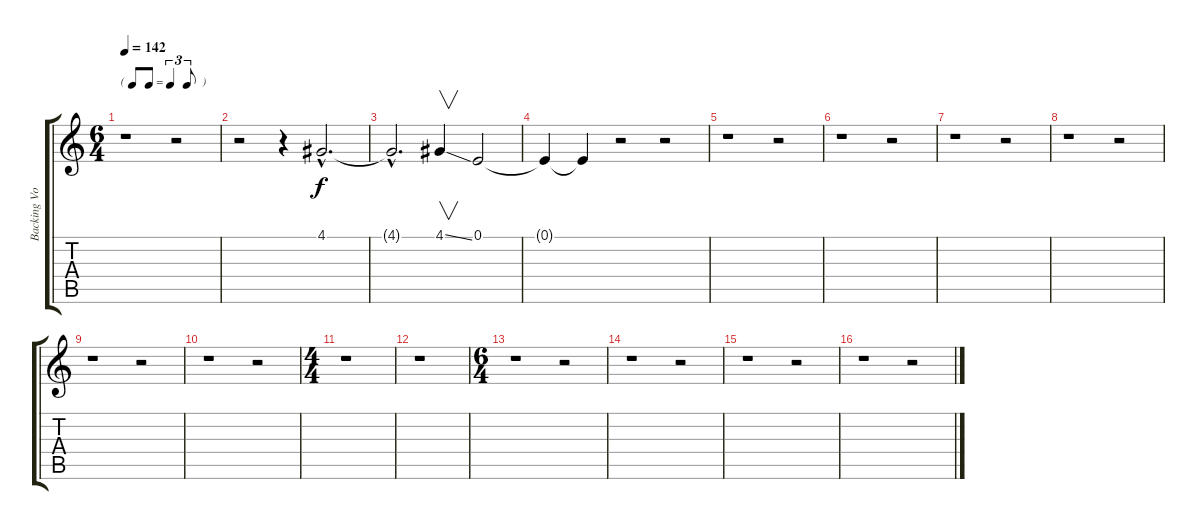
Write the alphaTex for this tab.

\track ("Backing Vocals" "Backing Vo") {instrument stringensemble1}
\staff {score tabs}
\tuning (E4 B3 G3 D3 A2 E2) {hide}
\ts (6 4)
\tf triplet8th
\tempo 142
\clef g2
\ks c
r.1{dy f instrument stringensemble1} r.2 |
r.2 r.4 4.1{hac}.2{d} |
4.1{hac t}.2{d} 4.1{ss}.4{v} 0.1.2 |
0.1{t}.4 0.1{t}.4 r.2 r.2 |
r.1 r.2 |
r.1 r.2 |
r.1 r.2 |
r.1 r.2 |
r.1 r.2 |
r.1 r.2 |
\ts (4 4)
r.1 |
r.1 |
\ts (6 4)
r.1 r.2 |
r.1 r.2 |
r.1 r.2 |
r.1 r.2
